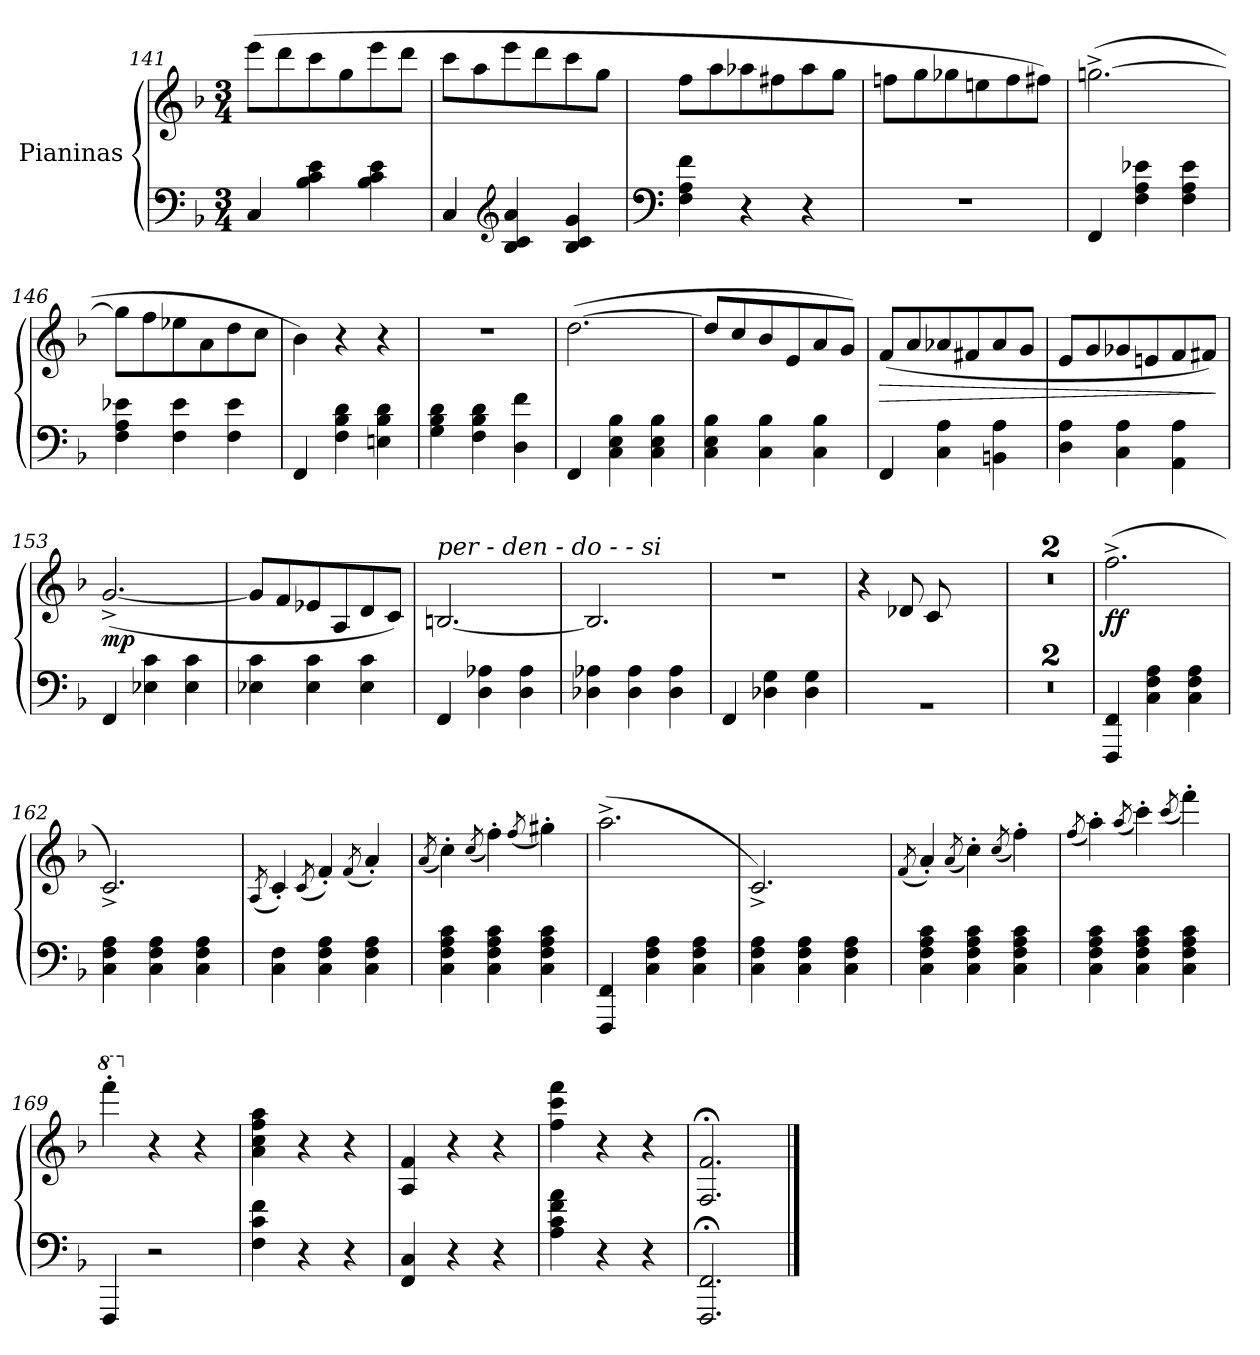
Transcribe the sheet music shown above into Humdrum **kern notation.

**kern	**kern	**dynam
*part1	*part1	*part1
*staff2	*staff1	*staff1/2
*I"Pianinas	*	*
!!LO:LB:g=z
*clefF4	*clefG2	*
*k[b-]	*k[b-]	*
*M3/4	*M3/4	*
=141	=141	=141
4C/	(8eee\L	.
.	8ddd\	.
4B-\ 4c\ 4e\	8ccc\	.
.	8gg\	.
4B-\ 4c\ 4e\	8eee\	.
.	8ddd\J	.
=142	=142	=142
4C/	8ccc\L	.
.	8aa\	.
*clefG2	*	*
4B-/ 4c/ 4a/	8eee\	.
.	8ddd\	.
4B-/ 4c/ 4g/	8ccc\	.
.	8gg\J	.
=143	=143	=143
*clefF4	*	*
*	*MM315	*
4F\ 4A\ 4f\	8ff\L	.
.	8aa\	.
4r	8aa-X\	.
*	*MM294	*
.	8ff#X\	.
4r	8aa-\	.
.	8gg\J	.
=144	=144	=144
*	*MM276	*
2.r	8ffn\L	.
.	8gg\	.
.	8gg-X\	.
*	*MM255	*
.	8een\	.
.	8ff\	.
*	*MM225	*
.	8ff#X\J)	.
=145	=145	=145
4FF/	([2.ggn^\	.
4F\ 4A\ 4e-X\	.	.
4F\ 4A\ 4e-\	.	.
!!LO:LB:g=z
=146	=146	=146
4F\ 4A\ 4e-X\	8gg\L]	.
.	8ff\	.
4F\ 4e-\	8ee-X\	.
.	8a\	.
4F\ 4e-\	8dd\	.
.	8cc\J	.
=147	=147	=147
4FF/	4b-\)	.
4F\ 4B-\ 4d\	4r	.
4En\ 4B-\ 4d\	4r	.
=148	=148	=148
4G\ 4B-\ 4d\	2.r	.
4F\ 4B-\ 4d\	.	.
4D\ 4f\	.	.
=149	=149	=149
4FF/	([2.dd\	.
4C\ 4E\ 4B-\	.	.
4C\ 4E\ 4B-\	.	.
=150	=150	=150
4C\ 4E\ 4B-\	8dd/L]	.
.	8cc/	.
4C\ 4B-\	8b-/	.
.	8e/	.
4C\ 4B-\	8a/	.
.	8g/J)	.
=151	=151	=151
!	!	!LO:HP:b
4FF/	(8f/L	>
.	8a/	.
4C\ 4A\	8a-X/	.
.	8f#X/	.
4BBn\ 4A\	8a-/	.
.	8g/J	.
!!LO:LB:g=z
=152	=152	=152
4D\ 4A\	8e/L	.
.	8g/	.
4C\ 4A\	8g-X/	.
.	8en/	.
4AA\ 4A\	8f/	.
.	8f#X/J)	.
.	.	]
=153	=153	=153
!	!	!LO:DY:b
4FF/	([2.g^/	mp
4E-X\ 4c\	.	.
4E-\ 4c\	.	.
=154	=154	=154
4E-X\ 4c\	8g/L]	.
.	8f/	.
4E-\ 4c\	8e-X/	.
.	8A/	.
4E-\ 4c\	8d/	.
.	8c/J)	.
=155	=155	=155
!	!LO:TX:a:i:t=per  -  den   -    do   -    -   si	!
4FF/	[2.Bn/	.
4D\ 4A-X\	.	.
4D\ 4A-\	.	.
=156	=156	=156
*	*MM210	*
4D-X\ 4A-X\	2.B/]	.
4D-\ 4A-\	.	.
4D-\ 4A-\	.	.
=157	=157	=157
4FF/	2.r	.
4D-X\ 4G\	.	.
4D-\ 4G\	.	.
=158	=158	=158
*^	*	*
2ryy	2.r	4r	.
*	*	*MM216	*
.	.	(8d-X/L	.
.	.	8c/	.
8B-X/	.	4ryy	.
8En/J)	.	.	.
*v	*v	*	*
=159	=159	=159
2.r	2.r	.
=160	=160	=160
2.r	2.r	.
=161	=161	=161
*	*MM255	*
!	!	!LO:DY:b
4FFF/ 4FF/	(2.ff^\	ff
4C\ 4F\ 4A\	.	.
4C\ 4F\ 4A\	.	.
=162	=162	=162
4C\ 4F\ 4A\	2.c^/)	.
4C\ 4F\ 4A\	.	.
4C\ 4F\ 4A\	.	.
=163	=163	=163
.	(8qA/	.
4C\ 4F\	4c'/)	.
.	(8qc/	.
4C\ 4F\ 4A\	4f'/)	.
.	(8qf/	.
4C\ 4F\ 4A\	4a'/)	.
=164	=164	=164
.	(8qa/	.
4C\ 4F\ 4A\ 4c\	4cc'\)	.
.	(8qcc/	.
4C\ 4F\ 4A\ 4c\	4ff'\)	.
.	(8qff/	.
4C\ 4F\ 4A\ 4c\	4gg#X'\)	.
=165	=165	=165
4FFF/ 4FF/	(2.aa^\	.
4C\ 4F\ 4A\	.	.
4C\ 4F\ 4A\	.	.
=166	=166	=166
4C\ 4F\ 4A\	2.c^/)	.
4C\ 4F\ 4A\	.	.
4C\ 4F\ 4A\	.	.
=167	=167	=167
.	(8qf/	.
4C\ 4F\ 4A\ 4c\	4a'/)	.
.	(8qa/	.
4C\ 4F\ 4A\ 4c\	4cc'\)	.
.	(8qcc/	.
4C\ 4F\ 4A\ 4c\	4ff'\)	.
!!LO:PB:g=z
=168	=168	=168
.	(8qff/	.
4C\ 4F\ 4A\ 4c\	4aa'\)	.
.	(8qaa/	.
4C\ 4F\ 4A\ 4c\	4ccc'\)	.
.	(8qccc/	.
4C\ 4F\ 4A\ 4c\	4fff'\)	.
=169	=169	=169
*	*8va	*
4FFF/	4ffff'\	.
*	*X8va	*
2r	4r	.
.	4r	.
=170	=170	=170
4F\ 4c\ 4f\	4a\ 4cc\ 4ff\ 4aa\	.
4r	4r	.
4r	4r	.
=171	=171	=171
4FF/ 4C/	4A/ 4f/	.
4r	4r	.
4r	4r	.
=172	=172	=172
4A\ 4c\ 4f\ 4a\	4ff\ 4ccc\ 4fff\	.
4r	4r	.
4r	4r	.
=173	=173	=173
2.FFF/;< 2.FF/;<	2.F/;< 2.f/;<	.
==	==	==
*-	*-	*-
